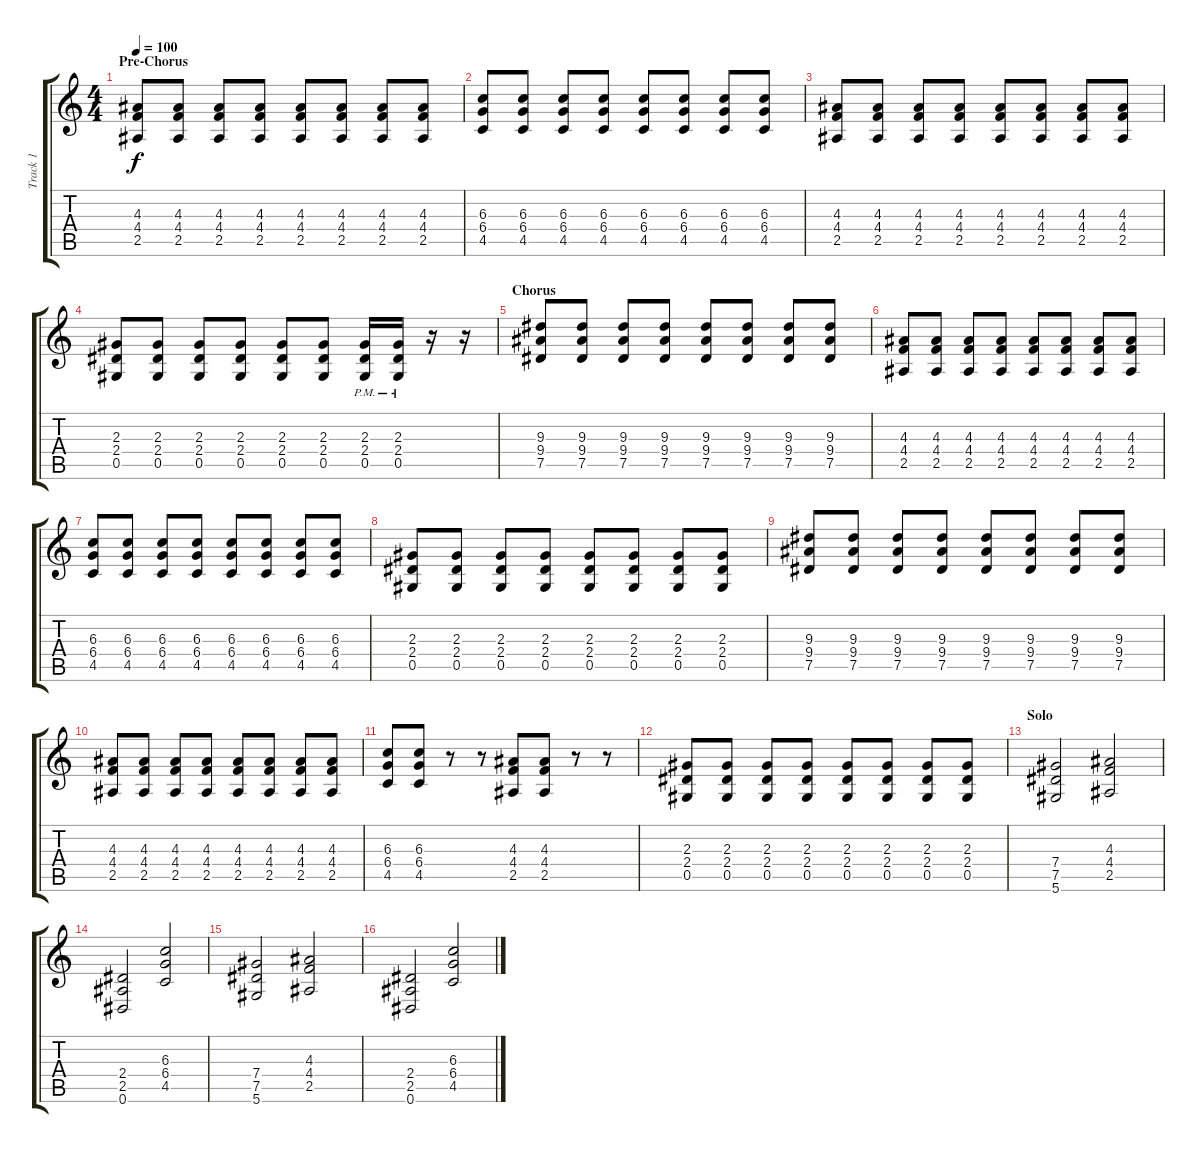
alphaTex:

\track ("Track 1" "Track 1") {instrument acousticguitarsteel}
\staff {score tabs}
\tuning (Eb4 Bb3 Gb3 Db3 Ab2 Eb2) {hide}
\ts (4 4)
\section ("" "Pre-Chorus")
\tempo 100
\clef g2
\ks c
(4.3 4.4 2.5).8{dy f} (4.3 4.4 2.5).8 (4.3 4.4 2.5).8 (4.3 4.4 2.5).8 (4.3 4.4 2.5).8 (4.3 4.4 2.5).8 (4.3 4.4 2.5).8 (4.3 4.4 2.5).8 |
(6.3 6.4 4.5).8 (6.3 6.4 4.5).8 (6.3 6.4 4.5).8 (6.3 6.4 4.5).8 (6.3 6.4 4.5).8 (6.3 6.4 4.5).8 (6.3 6.4 4.5).8 (6.3 6.4 4.5).8 |
(4.3 4.4 2.5).8 (4.3 4.4 2.5).8 (4.3 4.4 2.5).8 (4.3 4.4 2.5).8 (4.3 4.4 2.5).8 (4.3 4.4 2.5).8 (4.3 4.4 2.5).8 (4.3 4.4 2.5).8 |
(2.3 2.4 0.5).8 (2.3 2.4 0.5).8 (2.3 2.4 0.5).8 (2.3 2.4 0.5).8 (2.3 2.4 0.5).8 (2.3 2.4 0.5).8 (2.3{pm} 2.4{pm} 0.5{pm}).16 (2.3{pm} 2.4{pm} 0.5{pm}).16 r.16 r.16 |
\section ("" "Chorus")
(9.3 9.4 7.5).8 (9.3 9.4 7.5).8 (9.3 9.4 7.5).8 (9.3 9.4 7.5).8 (9.3 9.4 7.5).8 (9.3 9.4 7.5).8 (9.3 9.4 7.5).8 (9.3 9.4 7.5).8 |
(4.3 4.4 2.5).8 (4.3 4.4 2.5).8 (4.3 4.4 2.5).8 (4.3 4.4 2.5).8 (4.3 4.4 2.5).8 (4.3 4.4 2.5).8 (4.3 4.4 2.5).8 (4.3 4.4 2.5).8 |
(6.3 6.4 4.5).8 (6.3 6.4 4.5).8 (6.3 6.4 4.5).8 (6.3 6.4 4.5).8 (6.3 6.4 4.5).8 (6.3 6.4 4.5).8 (6.3 6.4 4.5).8 (6.3 6.4 4.5).8 |
(2.3 2.4 0.5).8 (2.3 2.4 0.5).8 (2.3 2.4 0.5).8 (2.3 2.4 0.5).8 (2.3 2.4 0.5).8 (2.3 2.4 0.5).8 (2.3 2.4 0.5).8 (2.3 2.4 0.5).8 |
(9.3 9.4 7.5).8 (9.3 9.4 7.5).8 (9.3 9.4 7.5).8 (9.3 9.4 7.5).8 (9.3 9.4 7.5).8 (9.3 9.4 7.5).8 (9.3 9.4 7.5).8 (9.3 9.4 7.5).8 |
(4.3 4.4 2.5).8 (4.3 4.4 2.5).8 (4.3 4.4 2.5).8 (4.3 4.4 2.5).8 (4.3 4.4 2.5).8 (4.3 4.4 2.5).8 (4.3 4.4 2.5).8 (4.3 4.4 2.5).8 |
(6.3 6.4 4.5).8 (6.3 6.4 4.5).8 r.8 r.8 (4.3 4.4 2.5).8 (4.3 4.4 2.5).8 r.8 r.8 |
(2.3 2.4 0.5).8 (2.3 2.4 0.5).8 (2.3 2.4 0.5).8 (2.3 2.4 0.5).8 (2.3 2.4 0.5).8 (2.3 2.4 0.5).8 (2.3 2.4 0.5).8 (2.3 2.4 0.5).8 |
\section ("" "Solo")
(7.4 7.5 5.6).2 (4.3 4.4 2.5).2 |
(2.4 2.5 0.6).2 (6.3 6.4 4.5).2 |
(7.4 7.5 5.6).2 (4.3 4.4 2.5).2 |
(2.4 2.5 0.6).2 (6.3 6.4 4.5).2
